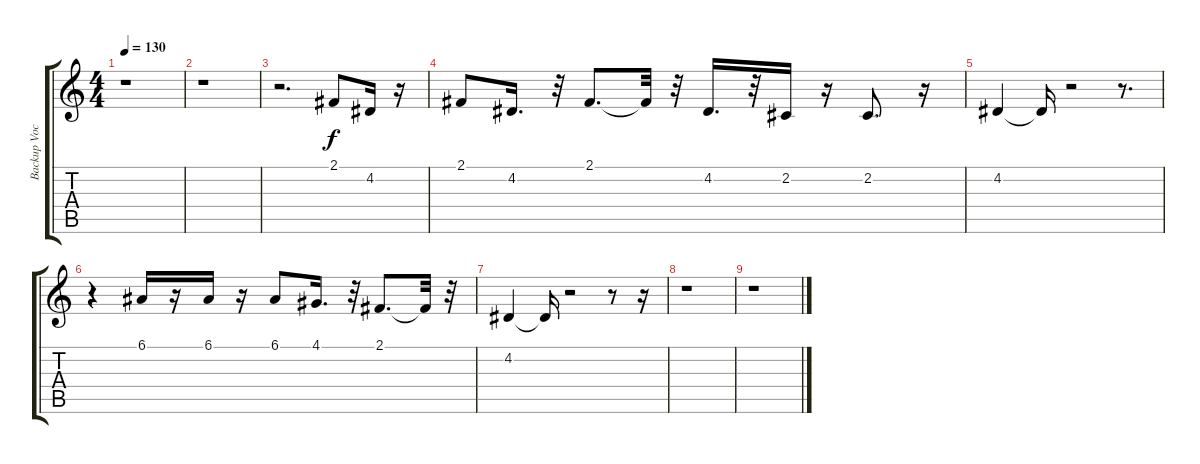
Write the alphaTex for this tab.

\track ("Backup Vocals" "Backup Voc") {instrument voiceoohs}
\staff {score tabs}
\tuning (E4 B3 G3 D3 A2 E2) {hide}
\ts (4 4)
\tempo 130
\clef g2
\ks c
r.1{dy f} |
r.1 |
r.2{d} 2.1.8 4.2.16 r.16 |
2.1.8 4.2.16{d} r.32 2.1.8{d} 2.1{t}.32 r.32 4.2.16{d} r.32 2.2.16 r.16 2.2.8{d} r.16 |
4.2.4 4.2{t}.16 r.2 r.8{d} |
r.4 6.1.16 r.16 6.1.16 r.16 6.1.8 4.1.16{d} r.32 2.1.8{d} 2.1{t}.32 r.32 |
4.2.4 4.2{t}.16 r.2 r.8 r.16 |
r.1 |
r.1
